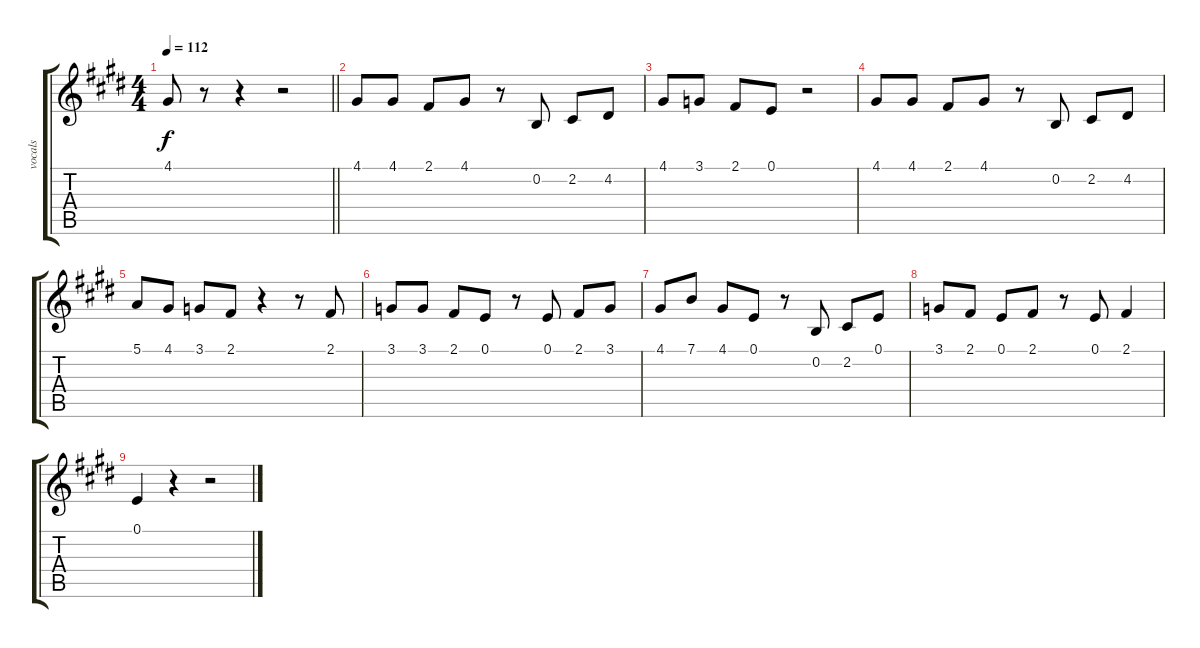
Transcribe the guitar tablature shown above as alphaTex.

\track ("vocals" "vocals") {instrument clarinet}
\staff {score tabs}
\tuning (E4 B3 G3 D3 A2 E2) {hide}
\ts (4 4)
\tempo 112
\clef g2
\barLineRight lightlight
\ks e
4.1.8{dy f} r.8 r.4 r.2 |
4.1.8 4.1.8 2.1.8 4.1.8 r.8 0.2.8 2.2.8 4.2.8 |
4.1.8 3.1.8 2.1.8 0.1.8 r.2 |
4.1.8 4.1.8 2.1.8 4.1.8 r.8 0.2.8 2.2.8 4.2.8 |
5.1.8 4.1.8 3.1.8 2.1.8 r.4 r.8 2.1.8 |
3.1.8 3.1.8 2.1.8 0.1.8 r.8 0.1.8 2.1.8 3.1.8 |
4.1.8 7.1.8 4.1.8 0.1.8 r.8 0.2.8 2.2.8 0.1.8 |
3.1.8 2.1.8 0.1.8 2.1.8 r.8 0.1.8 2.1.4 |
0.1.4 r.4 r.2
